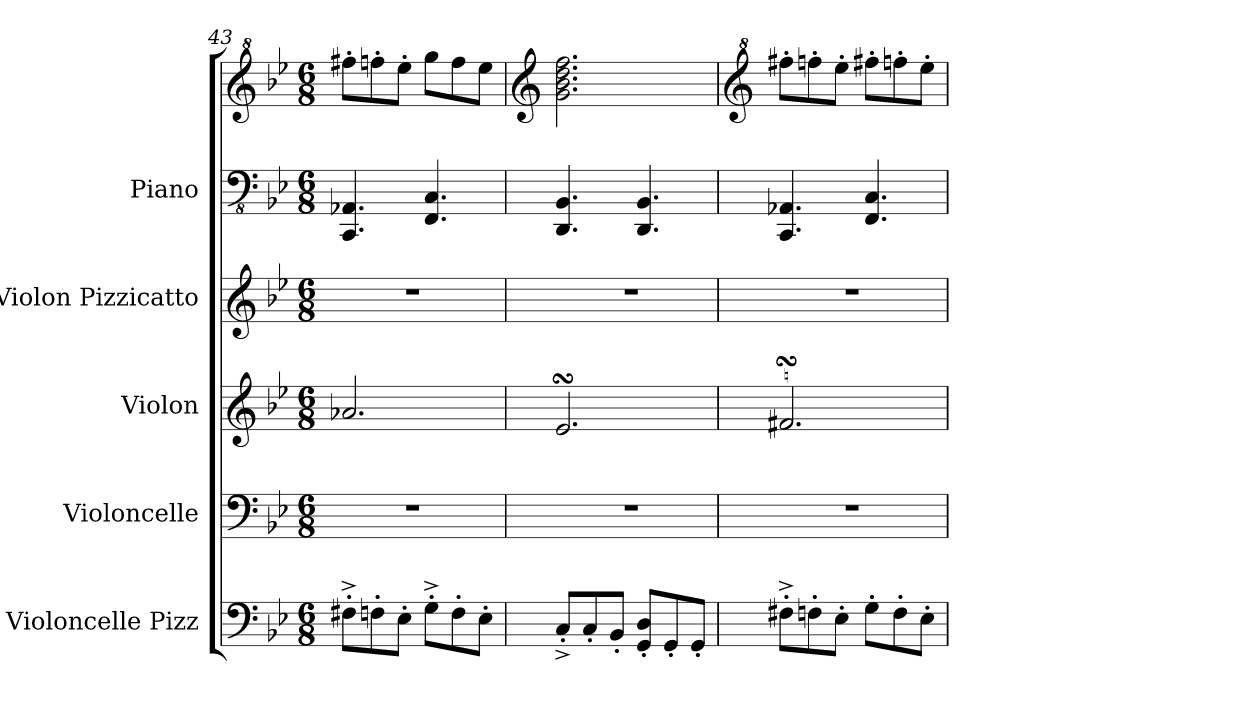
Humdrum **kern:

**kern	**kern	**kern	**kern	**kern	**kern
*part5	*part4	*part3	*part2	*part1	*part1
*staff6	*staff5	*staff4	*staff3	*staff2	*staff1
*I"Violoncelle Pizz	*I"Violoncelle	*I"Violon	*I"Violon Pizzicatto	*I"Piano	*
*I'Vlc Pizz	*I'Vlc	*I'Vln.	*I'Vln. Pizz.	*I'Pia.	*
*clefF4	*clefF4	*clefG2	*clefG2	*clefFv4	*clefG^2
*k[b-e-]	*k[b-e-]	*k[b-e-]	*k[b-e-]	*k[b-e-]	*k[b-e-]
*M6/8	*M6/8	*M6/8	*M6/8	*M6/8	*M6/8
=43	=43	=43	=43	=43	=43
8F#X'^\L	2.r	2.a-X/	2.r	4.CCC/ 4.AAA-X/	8fff#X'\L
8Fn'\	.	.	.	.	8fffn'\
8E-'\J	.	.	.	.	8eee-'\J
8G'^\L	.	.	.	4.FFF/ 4.CC/	8ggg\L
8F'\	.	.	.	.	8fff\
8E-'\J	.	.	.	.	8eee-\J
=44	=44	=44	=44	=44	=44
*	*	*	*	*	*clefG2
8C'^/L	2.r	2.e-sSSs/	2.r	4.DDD/ 4.BBB-/	2.g\ 2.b-\ 2.dd\ 2.ff\
8C'/	.	.	.	.	.
8BB-'/J	.	.	.	.	.
8GG/' 8D/'L	.	.	.	4.DDD/ 4.BBB-/	.
8GG'/	.	.	.	.	.
8GG'/J	.	.	.	.	.
=45	=45	=45	=45	=45	=45
*	*	*	*	*	*clefG^2
8F#X'^\L	2.r	2.f#XsSsS/	2.r	4.CCC/ 4.AAA-X/	8fff#X'\L
8Fn'\	.	.	.	.	8fffn'\
8E-'\J	.	.	.	.	8eee-'\J
8G'\L	.	.	.	4.FFF/ 4.CC/	8fff#X'\L
8F'\	.	.	.	.	8fffn'\
8E-'\J	.	.	.	.	8eee-'\J
=	=	=	=	=	=
*-	*-	*-	*-	*-	*-
